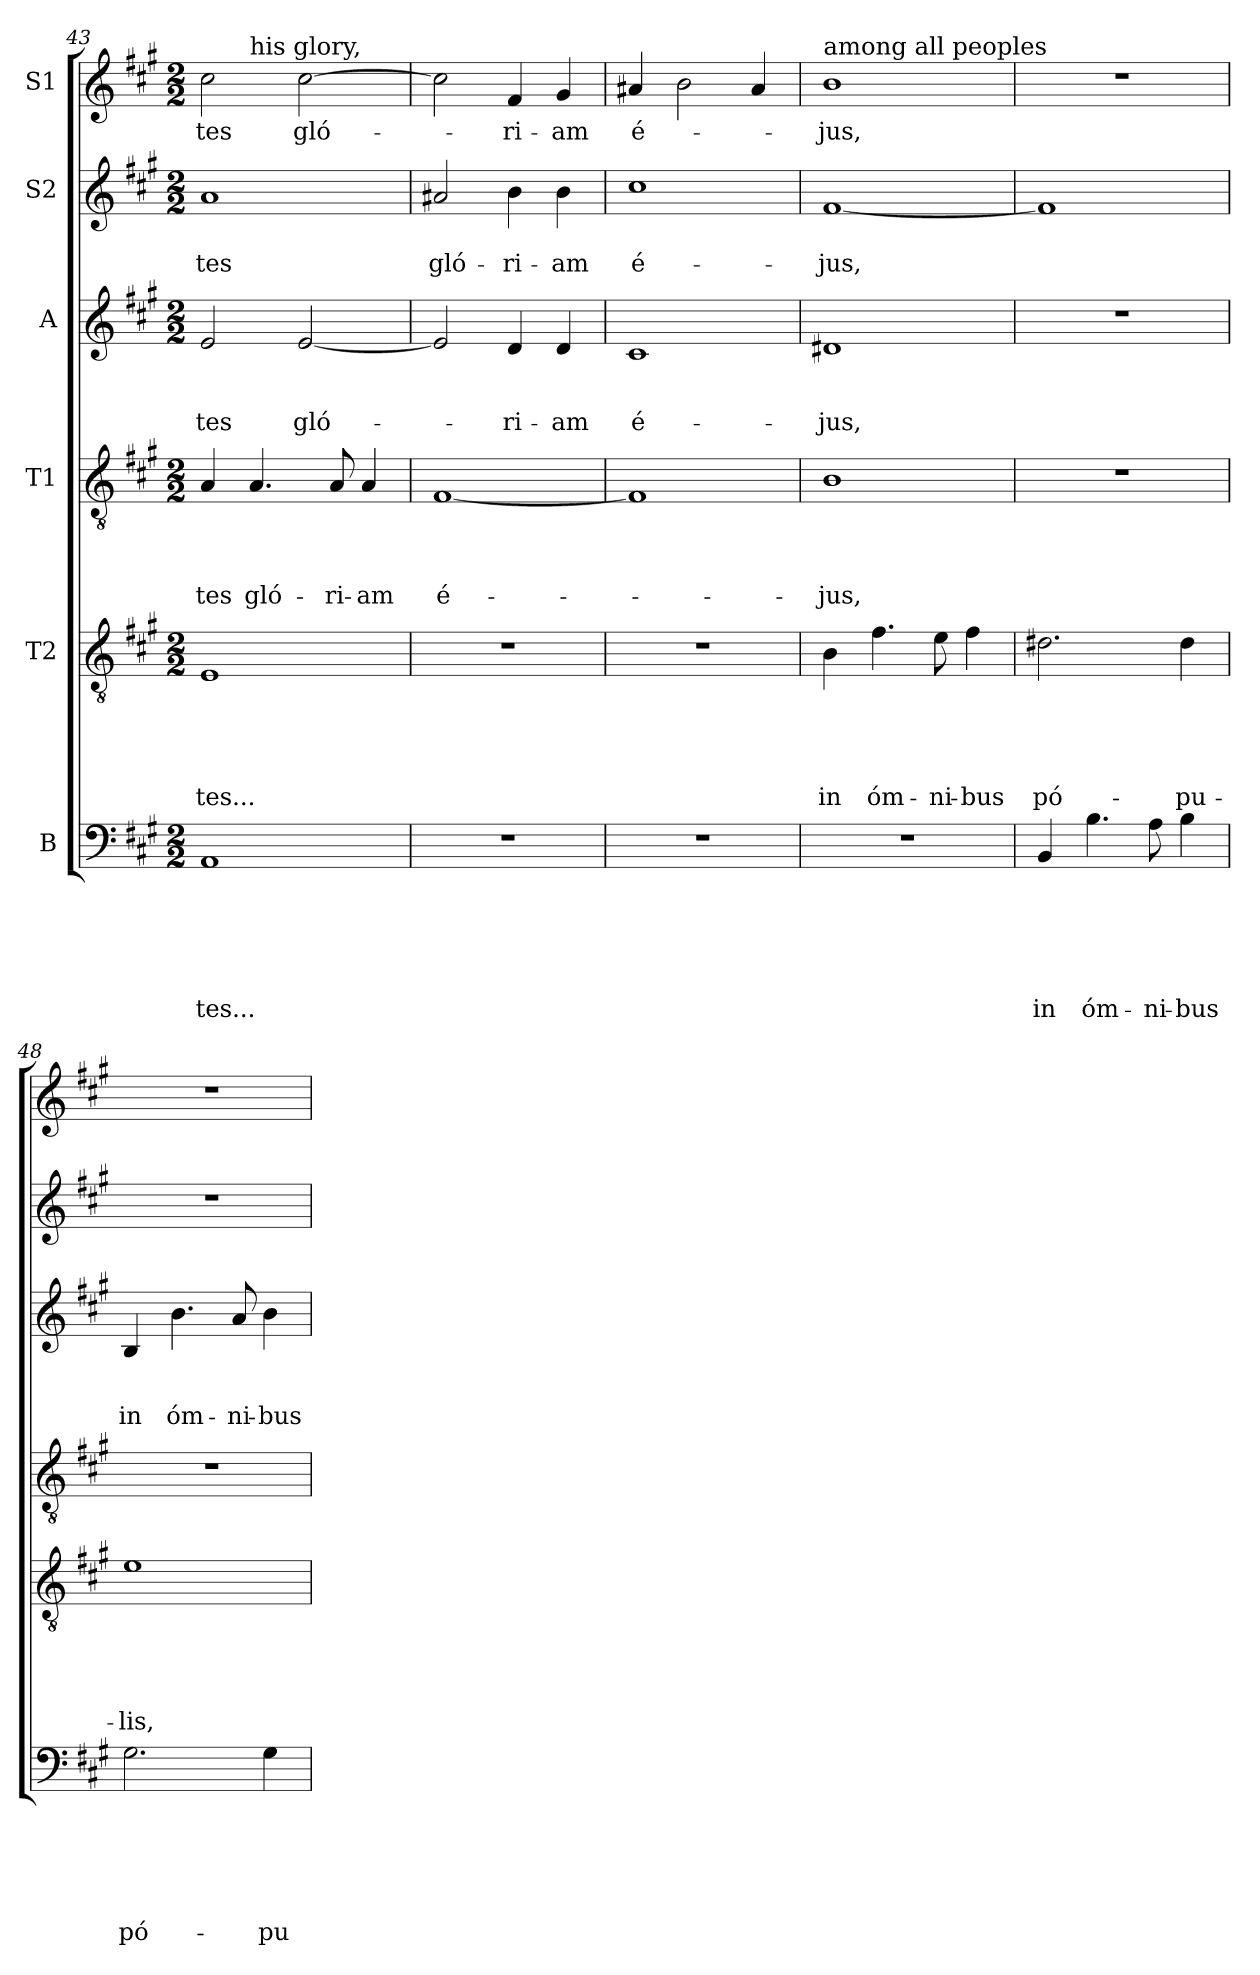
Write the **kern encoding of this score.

**kern	**text	**text	**text	**text	**text	**text	**kern	**text	**text	**text	**text	**text	**kern	**text	**text	**text	**text	**kern	**text	**text	**text	**kern	**text	**text	**kern	**text
*part6	*part6	*part6	*part6	*part6	*part6	*part6	*part5	*part5	*part5	*part5	*part5	*part5	*part4	*part4	*part4	*part4	*part4	*part3	*part3	*part3	*part3	*part2	*part2	*part2	*part1	*part1
*staff6	*staff6	*staff6	*staff6	*staff6	*staff6	*staff6	*staff5	*staff5	*staff5	*staff5	*staff5	*staff5	*staff4	*staff4	*staff4	*staff4	*staff4	*staff3	*staff3	*staff3	*staff3	*staff2	*staff2	*staff2	*staff1	*staff1
*I"B	*	*	*	*	*	*	*I"T2	*	*	*	*	*	*I"T1	*	*	*	*	*I"A	*	*	*	*I"S2	*	*	*I"S1	*
*clefF4	*	*	*	*	*	*	*clefGv2	*	*	*	*	*	*clefGv2	*	*	*	*	*clefG2	*	*	*	*clefG2	*	*	*clefG2	*
*k[f#c#g#]	*	*	*	*	*	*	*k[f#c#g#]	*	*	*	*	*	*k[f#c#g#]	*	*	*	*	*k[f#c#g#]	*	*	*	*k[f#c#g#]	*	*	*k[f#c#g#]	*
*A:	*	*	*	*	*	*	*A:	*	*	*	*	*	*A:	*	*	*	*	*A:	*	*	*	*A:	*	*	*A:	*
*M2/2	*	*	*	*	*	*	*M2/2	*	*	*	*	*	*M2/2	*	*	*	*	*M2/2	*	*	*	*M2/2	*	*	*M2/2	*
=43	=43	=43	=43	=43	=43	=43	=43	=43	=43	=43	=43	=43	=43	=43	=43	=43	=43	=43	=43	=43	=43	=43	=43	=43	=43	=43
!	!	!	!	!	!	!LO:LY:b	!	!	!	!	!	!LO:LY:b	!	!	!	!	!LO:LY:b	!	!	!	!LO:LY:b	!	!	!LO:LY:b	!	!LO:LY:b
*	*	*	*	*	*	*	*	*	*	*	*	*	*	*	*	*	*	*	*	*	*	*	*	*	*^	*
1AA	.	.	.	.	.	-tes...	1E	.	.	.	.	-tes...	4A/	.	.	.	-tes	2e/	.	.	-tes	1a	.	-tes	2cc#\	4ryy	-tes
!	!	!	!	!	!	!	!	!	!	!	!	!	!	!	!	!	!	!	!	!	!	!	!	!	!	!LO:TX:a:t=his glory,	!
!	!	!	!	!	!	!	!	!	!	!	!	!	!	!	!	!	!LO:LY:b	!	!	!	!	!	!	!	!	!	!
.	.	.	.	.	.	.	.	.	.	.	.	.	4.A/	.	.	.	gló-	.	.	.	.	.	.	.	.	2.ryy	.
!	!	!	!	!	!	!	!	!	!	!	!	!	!	!	!	!	!	!	!	!	!LO:LY:b	!	!	!	!	!	!LO:LY:b
.	.	.	.	.	.	.	.	.	.	.	.	.	.	.	.	.	.	[2e/	.	.	gló-	.	.	.	[2cc#\	.	gló-
!	!	!	!	!	!	!	!	!	!	!	!	!	!	!	!	!	!LO:LY:b	!	!	!	!	!	!	!	!	!	!
.	.	.	.	.	.	.	.	.	.	.	.	.	8A/	.	.	.	-ri-	.	.	.	.	.	.	.	.	.	.
!	!	!	!	!	!	!	!	!	!	!	!	!	!	!	!	!	!LO:LY:b	!	!	!	!	!	!	!	!	!	!
.	.	.	.	.	.	.	.	.	.	.	.	.	4A/	.	.	.	-am	.	.	.	.	.	.	.	.	.	.
=44	=44	=44	=44	=44	=44	=44	=44	=44	=44	=44	=44	=44	=44	=44	=44	=44	=44	=44	=44	=44	=44	=44	=44	=44	=44	=44	=44
!	!	!	!	!	!	!	!	!	!	!	!	!	!	!	!	!	!LO:LY:b	!	!	!	!	!	!	!LO:LY:b	!	!	!
*	*	*	*	*	*	*	*	*	*	*	*	*	*	*	*	*	*	*	*	*	*	*	*	*	*v	*v	*
1r	.	.	.	.	.	.	1r	.	.	.	.	.	[1F#	.	.	.	é-	2e/]	.	.	.	2a#X/	.	gló-	2cc#\]	.
!	!	!	!	!	!	!	!	!	!	!	!	!	!	!	!	!	!	!	!	!	!LO:LY:b	!	!	!LO:LY:b	!	!LO:LY:b
.	.	.	.	.	.	.	.	.	.	.	.	.	.	.	.	.	.	4d/	.	.	-ri-	4b\	.	-ri-	4f#/	-ri-
!	!	!	!	!	!	!	!	!	!	!	!	!	!	!	!	!	!	!	!	!	!LO:LY:b	!	!	!LO:LY:b	!	!LO:LY:b
.	.	.	.	.	.	.	.	.	.	.	.	.	.	.	.	.	.	4d/	.	.	-am	4b\	.	-am	4g#/	-am
=45	=45	=45	=45	=45	=45	=45	=45	=45	=45	=45	=45	=45	=45	=45	=45	=45	=45	=45	=45	=45	=45	=45	=45	=45	=45	=45
!	!	!	!	!	!	!	!	!	!	!	!	!	!	!	!	!	!	!	!	!	!LO:LY:b	!	!	!LO:LY:b	!	!LO:LY:b
1r	.	.	.	.	.	.	1r	.	.	.	.	.	1F#]	.	.	.	.	1c#	.	.	é-	1cc#	.	é-	4a#X/	é-
.	.	.	.	.	.	.	.	.	.	.	.	.	.	.	.	.	.	.	.	.	.	.	.	.	2b\	.
.	.	.	.	.	.	.	.	.	.	.	.	.	.	.	.	.	.	.	.	.	.	.	.	.	4a#/	.
=46	=46	=46	=46	=46	=46	=46	=46	=46	=46	=46	=46	=46	=46	=46	=46	=46	=46	=46	=46	=46	=46	=46	=46	=46	=46	=46
!	!	!	!	!	!	!	!	!	!	!	!	!	!	!	!	!	!	!	!	!	!	!	!	!	!LO:TX:a:t=among all peoples	!
!	!	!	!	!	!	!	!	!	!	!	!	!LO:LY:b	!	!	!	!	!LO:LY:b	!	!	!	!LO:LY:b	!	!	!LO:LY:b	!	!LO:LY:b
1r	.	.	.	.	.	.	4B\	.	.	.	.	in	1B	.	.	.	-jus,	1d#X	.	.	-jus,	[1f#	.	-jus,	1b	-jus,
!	!	!	!	!	!	!	!	!	!	!	!	!LO:LY:b	!	!	!	!	!	!	!	!	!	!	!	!	!	!
.	.	.	.	.	.	.	4.f#\	.	.	.	.	óm-	.	.	.	.	.	.	.	.	.	.	.	.	.	.
!	!	!	!	!	!	!	!	!	!	!	!	!LO:LY:b	!	!	!	!	!	!	!	!	!	!	!	!	!	!
.	.	.	.	.	.	.	8e\	.	.	.	.	-ni-	.	.	.	.	.	.	.	.	.	.	.	.	.	.
!	!	!	!	!	!	!	!	!	!	!	!	!LO:LY:b	!	!	!	!	!	!	!	!	!	!	!	!	!	!
.	.	.	.	.	.	.	4f#\	.	.	.	.	-bus	.	.	.	.	.	.	.	.	.	.	.	.	.	.
=47	=47	=47	=47	=47	=47	=47	=47	=47	=47	=47	=47	=47	=47	=47	=47	=47	=47	=47	=47	=47	=47	=47	=47	=47	=47	=47
!	!	!	!	!	!	!LO:LY:b	!	!	!	!	!	!LO:LY:b	!	!	!	!	!	!	!	!	!	!	!	!	!	!
4BB/	.	.	.	.	.	in	2.d#X\	.	.	.	.	pó-	1r	.	.	.	.	1r	.	.	.	1f#]	.	.	1r	.
!	!	!	!	!	!	!LO:LY:b	!	!	!	!	!	!	!	!	!	!	!	!	!	!	!	!	!	!	!	!
4.B\	.	.	.	.	.	óm-	.	.	.	.	.	.	.	.	.	.	.	.	.	.	.	.	.	.	.	.
!	!	!	!	!	!	!LO:LY:b	!	!	!	!	!	!	!	!	!	!	!	!	!	!	!	!	!	!	!	!
8A\	.	.	.	.	.	-ni-	.	.	.	.	.	.	.	.	.	.	.	.	.	.	.	.	.	.	.	.
!	!	!	!	!	!	!LO:LY:b	!	!	!	!	!	!LO:LY:b	!	!	!	!	!	!	!	!	!	!	!	!	!	!
4B\	.	.	.	.	.	-bus	4d#\	.	.	.	.	-pu-	.	.	.	.	.	.	.	.	.	.	.	.	.	.
!!LO:PB:g=z
=48	=48	=48	=48	=48	=48	=48	=48	=48	=48	=48	=48	=48	=48	=48	=48	=48	=48	=48	=48	=48	=48	=48	=48	=48	=48	=48
!	!	!	!	!	!	!LO:LY:b	!	!	!	!	!	!LO:LY:b	!	!	!	!	!	!	!	!	!LO:LY:b	!	!	!	!	!
2.G#\	.	.	.	.	.	pó-	1e	.	.	.	.	-lis,	1r	.	.	.	.	4B/	.	.	in	1r	.	.	1r	.
!	!	!	!	!	!	!	!	!	!	!	!	!	!	!	!	!	!	!	!	!	!LO:LY:b	!	!	!	!	!
.	.	.	.	.	.	.	.	.	.	.	.	.	.	.	.	.	.	4.b\	.	.	óm-	.	.	.	.	.
!	!	!	!	!	!	!	!	!	!	!	!	!	!	!	!	!	!	!	!	!	!LO:LY:b	!	!	!	!	!
.	.	.	.	.	.	.	.	.	.	.	.	.	.	.	.	.	.	8a/	.	.	-ni-	.	.	.	.	.
!	!	!	!	!	!	!LO:LY:b	!	!	!	!	!	!	!	!	!	!	!	!	!	!	!LO:LY:b	!	!	!	!	!
4G#\	.	.	.	.	.	-pu-	.	.	.	.	.	.	.	.	.	.	.	4b\	.	.	-bus	.	.	.	.	.
=	=	=	=	=	=	=	=	=	=	=	=	=	=	=	=	=	=	=	=	=	=	=	=	=	=	=
*-	*-	*-	*-	*-	*-	*-	*-	*-	*-	*-	*-	*-	*-	*-	*-	*-	*-	*-	*-	*-	*-	*-	*-	*-	*-	*-
